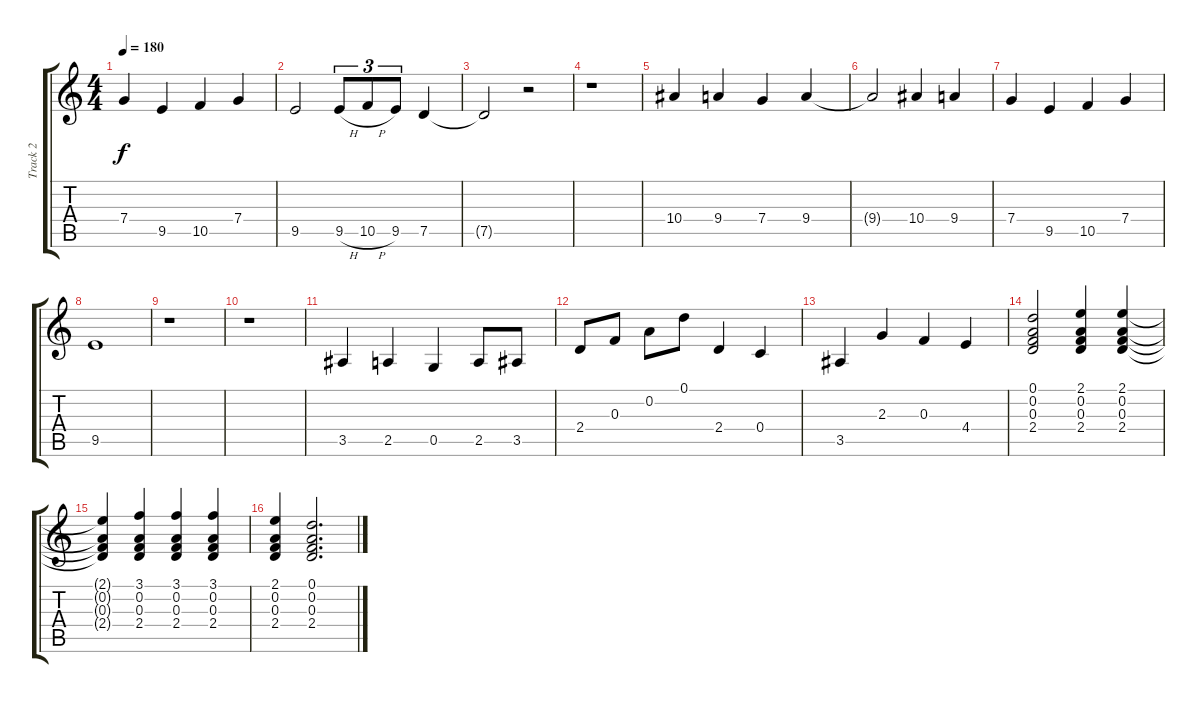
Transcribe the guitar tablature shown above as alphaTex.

\track ("Track 2" "Track 2") {instrument acousticguitarsteel}
\staff {score tabs}
\tuning (D4 A3 F3 C3 G2 D2) {hide}
\ts (4 4)
\tempo 180
\clef g2
\ks c
7.4.4{dy f} 9.5.4 10.5.4 7.4.4 |
9.5.2 9.5{h}.8{tu (3 2)} 10.5{h}.8{tu (3 2)} 9.5.8{tu (3 2)} 7.5.4 |
7.5{t}.2 r.2 |
r.1 |
10.4.4 9.4.4 7.4.4 9.4.4 |
9.4{t}.2 10.4.4 9.4.4 |
7.4.4 9.5.4 10.5.4 7.4.4 |
9.5.1 |
r.1 |
r.1 |
3.5.4 2.5.4 0.5.4 2.5.8 3.5.8 |
2.4.8 0.3.8 0.2.8 0.1.8 2.4.4 0.4.4 |
3.5.4 2.3.4 0.3.4 4.4.4 |
(0.1 0.2 0.3 2.4).2 (2.1 0.2 0.3 2.4).4 (2.1 0.2 0.3 2.4).4 |
(2.1{t} 0.2{t} 0.3{t} 2.4{t}).4 (3.1 0.2 0.3 2.4).4 (3.1 0.2 0.3 2.4).4 (3.1 0.2 0.3 2.4).4 |
(2.1 0.2 0.3 2.4).4 (0.1 0.2 0.3 2.4).2{d}
